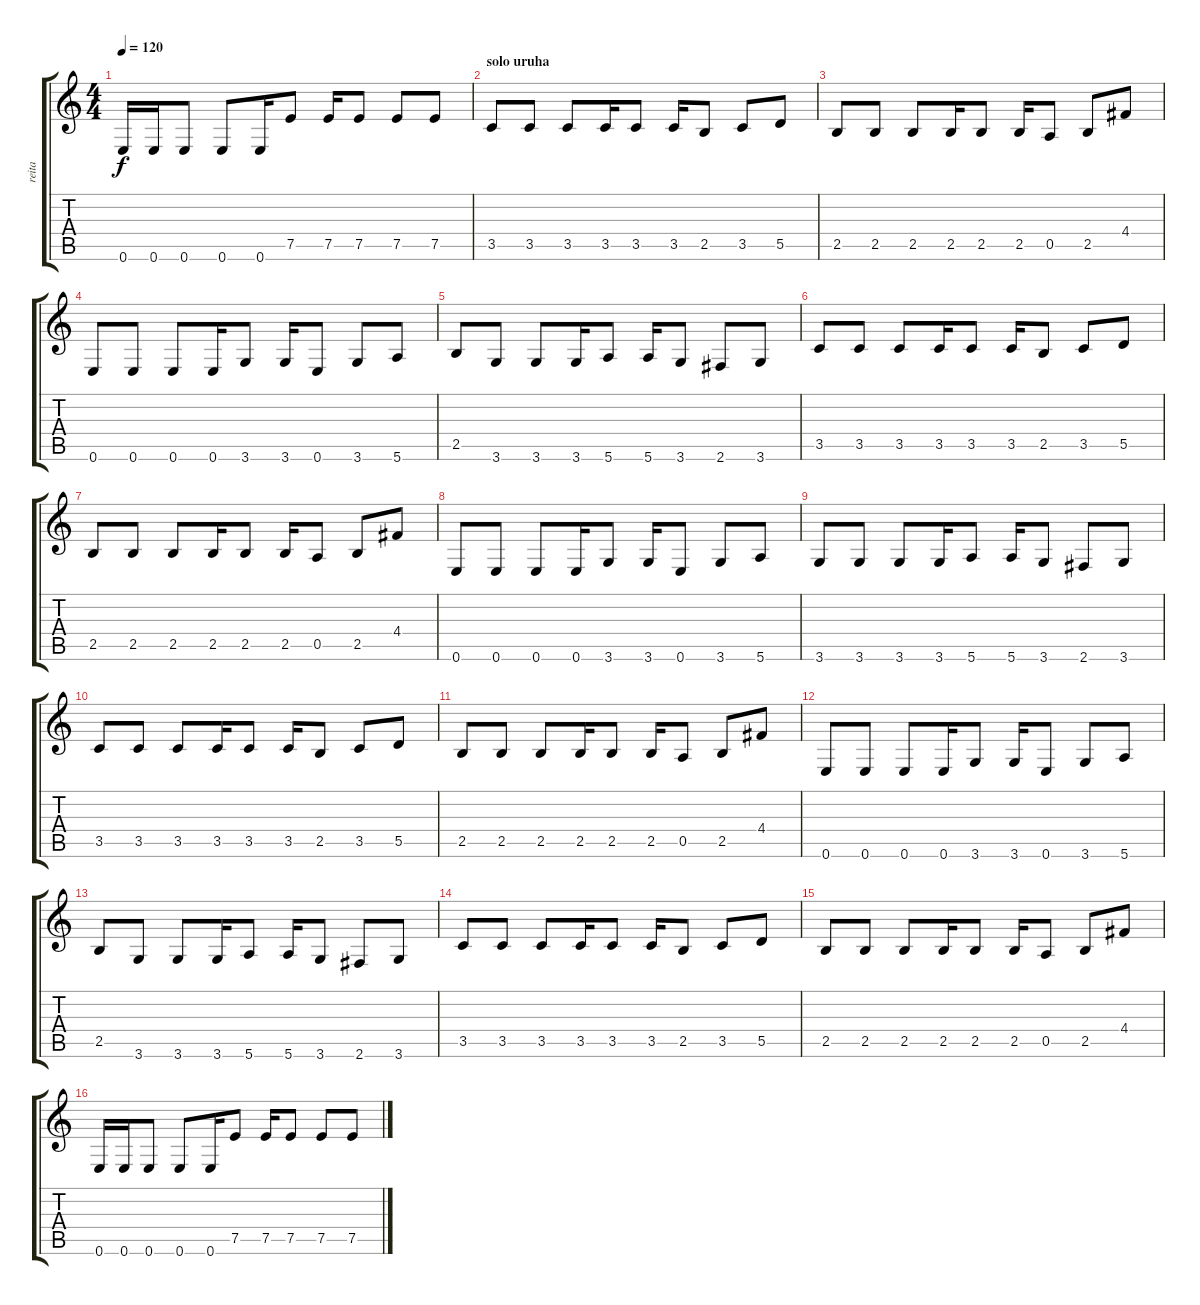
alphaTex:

\track ("reita" "reita") {instrument electricbassfinger}
\staff {score tabs}
\tuning (E4 B3 G3 D3 A2 E2) {hide}
\ts (4 4)
\tempo 120
\clef g2
\ks c
0.6.16{dy f} 0.6.16 0.6.8 0.6.8 0.6.16 7.5.8 7.5.16 7.5.8 7.5.8 7.5.8 |
\section ("" "solo uruha")
3.5.8 3.5.8 3.5.8 3.5.16 3.5.8 3.5.16 2.5.8 3.5.8 5.5.8 |
2.5.8 2.5.8 2.5.8 2.5.16 2.5.8 2.5.16 0.5.8 2.5.8 4.4.8 |
0.6.8 0.6.8 0.6.8 0.6.16 3.6.8 3.6.16 0.6.8 3.6.8 5.6.8 |
2.5.8 3.6.8 3.6.8 3.6.16 5.6.8 5.6.16 3.6.8 2.6.8 3.6.8 |
3.5.8 3.5.8 3.5.8 3.5.16 3.5.8 3.5.16 2.5.8 3.5.8 5.5.8 |
2.5.8 2.5.8 2.5.8 2.5.16 2.5.8 2.5.16 0.5.8 2.5.8 4.4.8 |
0.6.8 0.6.8 0.6.8 0.6.16 3.6.8 3.6.16 0.6.8 3.6.8 5.6.8 |
3.6.8 3.6.8 3.6.8 3.6.16 5.6.8 5.6.16 3.6.8 2.6.8 3.6.8 |
3.5.8 3.5.8 3.5.8 3.5.16 3.5.8 3.5.16 2.5.8 3.5.8 5.5.8 |
2.5.8 2.5.8 2.5.8 2.5.16 2.5.8 2.5.16 0.5.8 2.5.8 4.4.8 |
0.6.8 0.6.8 0.6.8 0.6.16 3.6.8 3.6.16 0.6.8 3.6.8 5.6.8 |
2.5.8 3.6.8 3.6.8 3.6.16 5.6.8 5.6.16 3.6.8 2.6.8 3.6.8 |
3.5.8 3.5.8 3.5.8 3.5.16 3.5.8 3.5.16 2.5.8 3.5.8 5.5.8 |
2.5.8 2.5.8 2.5.8 2.5.16 2.5.8 2.5.16 0.5.8 2.5.8 4.4.8 |
0.6.16 0.6.16 0.6.8 0.6.8 0.6.16 7.5.8 7.5.16 7.5.8 7.5.8 7.5.8
